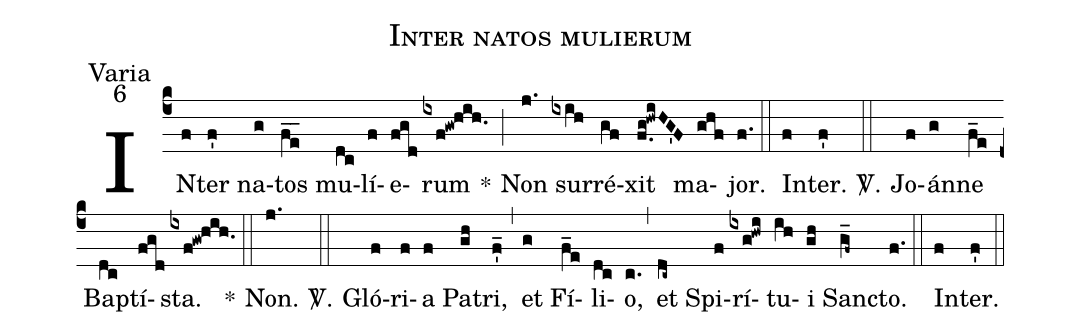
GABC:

name:Inter natos mulierum;
office-part:Varia;
mode:6;
%%
(c4)
IN(f)ter(f') na(g)tos(f_e_) mu(dc)lí(f)e(fgd)rum(ixf!gw!hih.) *(;)
Non(j.) sur(ixih)ré(gf)xit(f.g!hwiHG'F) ma(ghf)jor.(f.) (::)
In(f)ter.(f') <sp>V/</sp>.(::)
Jo(f)án(g)ne(f_e) Bap(dc)tí(fgd)sta.(ixf!gw!hih.) *(::)
Non.(j.) <sp>V/</sp>.(::)
Gló(f)ri(f)a(f) Pa(gh)tri,(f'_) (,)
et(g) Fí(f_e)li(dc)o,(c.) (,)
et(dc~) Spi(f)rí(ixg!hwi)tu(ih)i(gh) Sanc(g_f~)to.(f.) (::)
In(f)ter.(f') (::)
